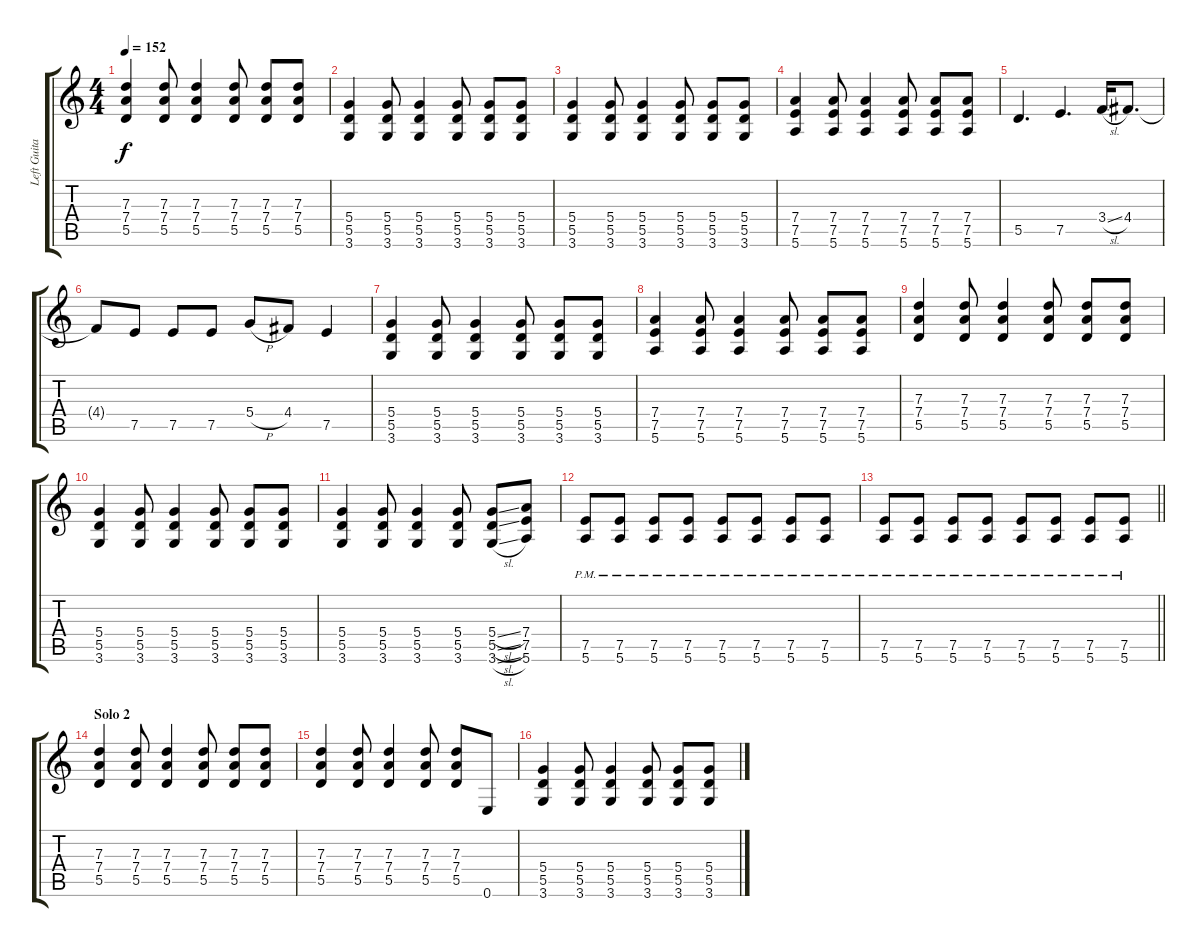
\track ("Left Guitar" "Left Guita") {instrument distortionguitar}
\staff {score tabs}
\tuning (E4 B3 G3 D3 A2 E2) {hide}
\ts (4 4)
\tempo 152
\clef g2
\ks c
(7.3 7.4 5.5).4{dy f} (7.3 7.4 5.5).8 (7.3 7.4 5.5).4 (7.3 7.4 5.5).8 (7.3 7.4 5.5).8 (7.3 7.4 5.5).8 |
(5.4 5.5 3.6).4 (5.4 5.5 3.6).8 (5.4 5.5 3.6).4 (5.4 5.5 3.6).8 (5.4 5.5 3.6).8 (5.4 5.5 3.6).8 |
(5.4 5.5 3.6).4 (5.4 5.5 3.6).8 (5.4 5.5 3.6).4 (5.4 5.5 3.6).8 (5.4 5.5 3.6).8 (5.4 5.5 3.6).8 |
(7.4 7.5 5.6).4 (7.4 7.5 5.6).8 (7.4 7.5 5.6).4 (7.4 7.5 5.6).8 (7.4 7.5 5.6).8 (7.4 7.5 5.6).8 |
5.5.4{d} 7.5.4{d} 3.4{sl}.16 4.4.8{d} |
4.4{t}.8 7.5.8 7.5.8 7.5.8 5.4{h}.8 4.4.8 7.5.4 |
(5.4 5.5 3.6).4 (5.4 5.5 3.6).8 (5.4 5.5 3.6).4 (5.4 5.5 3.6).8 (5.4 5.5 3.6).8 (5.4 5.5 3.6).8 |
(7.4 7.5 5.6).4 (7.4 7.5 5.6).8 (7.4 7.5 5.6).4 (7.4 7.5 5.6).8 (7.4 7.5 5.6).8 (7.4 7.5 5.6).8 |
(7.3 7.4 5.5).4 (7.3 7.4 5.5).8 (7.3 7.4 5.5).4 (7.3 7.4 5.5).8 (7.3 7.4 5.5).8 (7.3 7.4 5.5).8 |
(5.4 5.5 3.6).4 (5.4 5.5 3.6).8 (5.4 5.5 3.6).4 (5.4 5.5 3.6).8 (5.4 5.5 3.6).8 (5.4 5.5 3.6).8 |
(5.4 5.5 3.6).4 (5.4 5.5 3.6).8 (5.4 5.5 3.6).4 (5.4 5.5 3.6).8 (5.4{sl} 5.5{sl} 3.6{sl}).8 (7.4 7.5 5.6).8 |
(7.5{pm} 5.6{pm}).8 (7.5{pm} 5.6{pm}).8 (7.5{pm} 5.6{pm}).8 (7.5{pm} 5.6{pm}).8 (7.5{pm} 5.6{pm}).8 (7.5{pm} 5.6{pm}).8 (7.5{pm} 5.6{pm}).8 (7.5{pm} 5.6{pm}).8 |
\barLineRight lightlight
(7.5{pm} 5.6{pm}).8 (7.5{pm} 5.6{pm}).8 (7.5{pm} 5.6{pm}).8 (7.5{pm} 5.6{pm}).8 (7.5{pm} 5.6{pm}).8 (7.5{pm} 5.6{pm}).8 (7.5{pm} 5.6{pm}).8 (7.5{pm} 5.6{pm}).8 |
\section ("" "Solo 2")
(7.3 7.4 5.5).4 (7.3 7.4 5.5).8 (7.3 7.4 5.5).4 (7.3 7.4 5.5).8 (7.3 7.4 5.5).8 (7.3 7.4 5.5).8 |
(7.3 7.4 5.5).4 (7.3 7.4 5.5).8 (7.3 7.4 5.5).4 (7.3 7.4 5.5).8 (7.3 7.4 5.5).8 0.6.8 |
(5.4 5.5 3.6).4 (5.4 5.5 3.6).8 (5.4 5.5 3.6).4 (5.4 5.5 3.6).8 (5.4 5.5 3.6).8 (5.4 5.5 3.6).8
